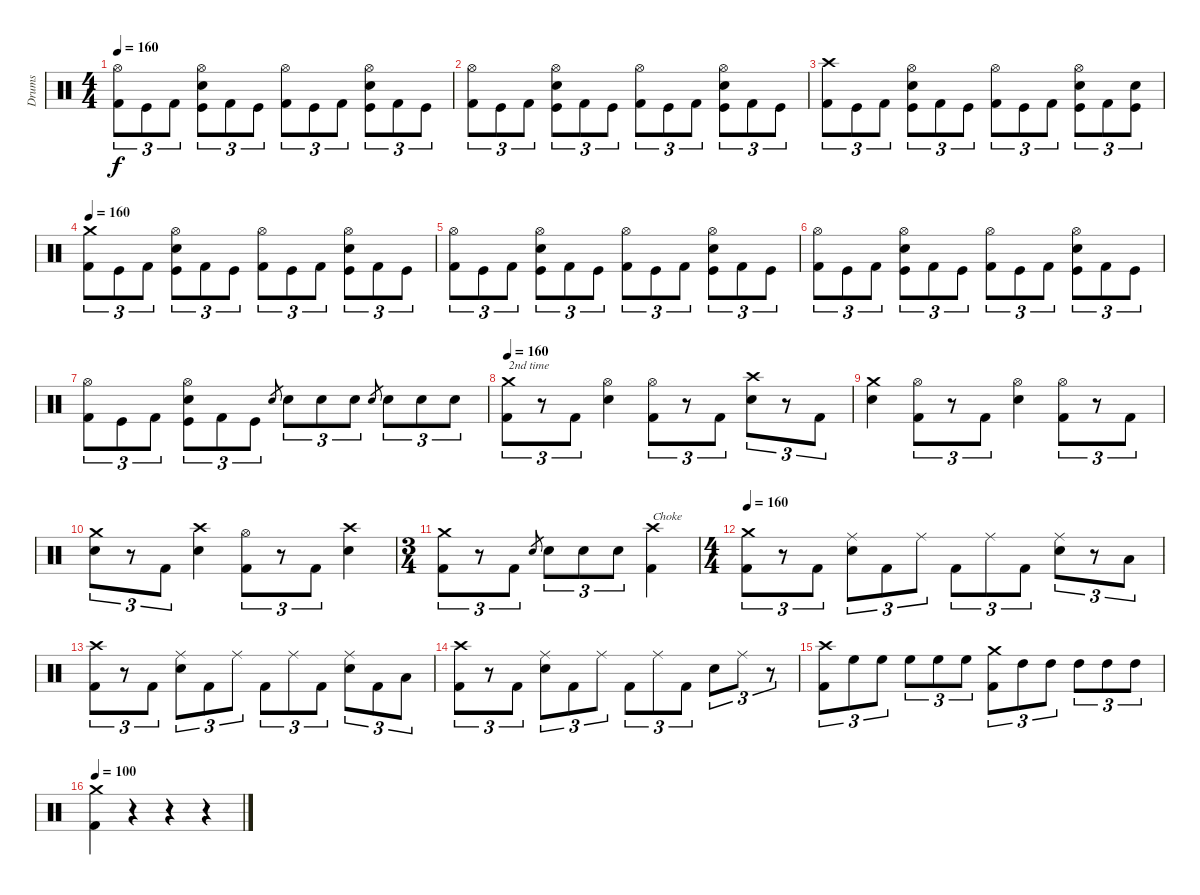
\track ("Drums" "Drums") {instrument percussion}
\staff {score}
\articulation defaults
\ts (4 4)
\tempo 160
\clef neutral
\ks c
("Hi-Hat (open)" "Kick (hit) 2").8{tu (3 2) dy f} "Kick (hit)".8{tu (3 2)} "Kick (hit) 2".8{tu (3 2)} ("Hi-Hat (open)" "Electric Snare (hit)" "Kick (hit)").8{tu (3 2)} "Kick (hit) 2".8{tu (3 2)} "Kick (hit)".8{tu (3 2)} ("Hi-Hat (open)" "Kick (hit) 2").8{tu (3 2)} "Kick (hit)".8{tu (3 2)} "Kick (hit) 2".8{tu (3 2)} ("Hi-Hat (open)" "Electric Snare (hit)" "Kick (hit)").8{tu (3 2)} "Kick (hit) 2".8{tu (3 2)} "Kick (hit)".8{tu (3 2)} |
("Hi-Hat (open)" "Kick (hit) 2").8{tu (3 2)} "Kick (hit)".8{tu (3 2)} "Kick (hit) 2".8{tu (3 2)} ("Hi-Hat (open)" "Electric Snare (hit)" "Kick (hit)").8{tu (3 2)} "Kick (hit) 2".8{tu (3 2)} "Kick (hit)".8{tu (3 2)} ("Hi-Hat (open)" "Kick (hit) 2").8{tu (3 2)} "Kick (hit)".8{tu (3 2)} "Kick (hit) 2".8{tu (3 2)} ("Hi-Hat (open)" "Electric Snare (hit)" "Kick (hit)").8{tu (3 2)} "Kick (hit) 2".8{tu (3 2)} "Kick (hit)".8{tu (3 2)} |
("Crash high (hit)" "Kick (hit) 2").8{tu (3 2)} "Kick (hit)".8{tu (3 2)} "Kick (hit) 2".8{tu (3 2)} ("Hi-Hat (open)" "Electric Snare (hit)" "Kick (hit)").8{tu (3 2)} "Kick (hit) 2".8{tu (3 2)} "Kick (hit)".8{tu (3 2)} ("Hi-Hat (open)" "Kick (hit) 2").8{tu (3 2)} "Kick (hit)".8{tu (3 2)} "Kick (hit) 2".8{tu (3 2)} ("Hi-Hat (open)" "Electric Snare (hit)" "Kick (hit)").8{tu (3 2)} "Kick (hit) 2".8{tu (3 2)} ("Electric Snare (hit)" "Kick (hit)").8{tu (3 2)} |
\tempo 160
("Crash medium (hit)" "Kick (hit) 2").8{tu (3 2)} "Kick (hit)".8{tu (3 2)} "Kick (hit) 2".8{tu (3 2)} ("Hi-Hat (open)" "Electric Snare (hit)" "Kick (hit)").8{tu (3 2)} "Kick (hit) 2".8{tu (3 2)} "Kick (hit)".8{tu (3 2)} ("Hi-Hat (open)" "Kick (hit) 2").8{tu (3 2)} "Kick (hit)".8{tu (3 2)} "Kick (hit) 2".8{tu (3 2)} ("Hi-Hat (open)" "Electric Snare (hit)" "Kick (hit)").8{tu (3 2)} "Kick (hit) 2".8{tu (3 2)} "Kick (hit)".8{tu (3 2)} |
("Hi-Hat (open)" "Kick (hit) 2").8{tu (3 2)} "Kick (hit)".8{tu (3 2)} "Kick (hit) 2".8{tu (3 2)} ("Hi-Hat (open)" "Electric Snare (hit)" "Kick (hit)").8{tu (3 2)} "Kick (hit) 2".8{tu (3 2)} "Kick (hit)".8{tu (3 2)} ("Hi-Hat (open)" "Kick (hit) 2").8{tu (3 2)} "Kick (hit)".8{tu (3 2)} "Kick (hit) 2".8{tu (3 2)} ("Hi-Hat (open)" "Electric Snare (hit)" "Kick (hit)").8{tu (3 2)} "Kick (hit) 2".8{tu (3 2)} "Kick (hit)".8{tu (3 2)} |
("Hi-Hat (open)" "Kick (hit) 2").8{tu (3 2)} "Kick (hit)".8{tu (3 2)} "Kick (hit) 2".8{tu (3 2)} ("Hi-Hat (open)" "Electric Snare (hit)" "Kick (hit)").8{tu (3 2)} "Kick (hit) 2".8{tu (3 2)} "Kick (hit)".8{tu (3 2)} ("Hi-Hat (open)" "Kick (hit) 2").8{tu (3 2)} "Kick (hit)".8{tu (3 2)} "Kick (hit) 2".8{tu (3 2)} ("Hi-Hat (open)" "Electric Snare (hit)" "Kick (hit)").8{tu (3 2)} "Kick (hit) 2".8{tu (3 2)} "Kick (hit)".8{tu (3 2)} |
("Hi-Hat (open)" "Kick (hit) 2").8{tu (3 2)} "Kick (hit)".8{tu (3 2)} "Kick (hit) 2".8{tu (3 2)} ("Hi-Hat (open)" "Electric Snare (hit)" "Kick (hit)").8{tu (3 2)} "Kick (hit) 2".8{tu (3 2)} "Kick (hit)".8{tu (3 2)} "Electric Snare (hit)".8{gr} "Electric Snare (hit)".8{tu (3 2)} "Electric Snare (hit)".8{tu (3 2)} "Electric Snare (hit)".8{tu (3 2)} "Electric Snare (hit)".8{gr} "Electric Snare (hit)".8{tu (3 2)} "Electric Snare (hit)".8{tu (3 2)} "Electric Snare (hit)".8{tu (3 2)} |
\tempo 160
("Crash medium (hit)" "Kick (hit) 2").8{tu (3 2) txt "2nd time"} r.8{tu (3 2)} "Kick (hit) 2".8{tu (3 2)} ("Hi-Hat (open)" "Electric Snare (hit)").4 ("Hi-Hat (open)" "Kick (hit) 2").8{tu (3 2)} r.8{tu (3 2)} "Kick (hit) 2".8{tu (3 2)} ("Crash high (hit)" "Electric Snare (hit)").8{tu (3 2)} r.8{tu (3 2)} "Kick (hit) 2".8{tu (3 2)} |
("Crash medium (hit)" "Electric Snare (hit)").4 ("Hi-Hat (open)" "Kick (hit) 2").8{tu (3 2)} r.8{tu (3 2)} "Kick (hit) 2".8{tu (3 2)} ("Hi-Hat (open)" "Electric Snare (hit)").4 ("Hi-Hat (open)" "Kick (hit) 2").8{tu (3 2)} r.8{tu (3 2)} "Kick (hit) 2".8{tu (3 2)} |
("Crash medium (hit)" "Electric Snare (hit)").8{tu (3 2)} r.8{tu (3 2)} "Kick (hit) 2".8{tu (3 2)} ("Crash high (hit)" "Electric Snare (hit)").4 ("Hi-Hat (open)" "Kick (hit) 2").8{tu (3 2)} r.8{tu (3 2)} "Kick (hit) 2".8{tu (3 2)} ("Crash high (hit)" "Electric Snare (hit)").4 |
\ts (3 4)
("Crash medium (hit)" "Kick (hit) 2").8{tu (3 2)} r.8{tu (3 2)} "Kick (hit) 2".8{tu (3 2)} "Electric Snare (hit)".8{gr} "Electric Snare (hit)".8{tu (3 2)} "Electric Snare (hit)".8{tu (3 2)} "Electric Snare (hit)".8{tu (3 2)} ("Crash high (hit)" "Kick (hit) 2").4{txt "Choke"} |
\ts (4 4)
\tempo 160
("Crash medium (hit)" "Kick (hit) 2").8{tu (3 2)} r.8{tu (3 2)} "Kick (hit) 2".8{tu (3 2)} ("Ride (middle)" "Electric Snare (hit)").8{tu (3 2)} "Kick (hit) 2".8{tu (3 2)} "Ride (middle)".8{tu (3 2)} "Kick (hit) 2".8{tu (3 2)} "Ride (middle)".8{tu (3 2)} "Kick (hit) 2".8{tu (3 2)} ("Ride (middle)" "Electric Snare (hit)").8{tu (3 2)} r.8{tu (3 2)} "Low Tom (hit)".8{tu (3 2)} |
("Crash high (hit)" "Kick (hit) 2").8{tu (3 2)} r.8{tu (3 2)} "Kick (hit) 2".8{tu (3 2)} ("Ride (middle)" "Electric Snare (hit)").8{tu (3 2)} "Kick (hit) 2".8{tu (3 2)} "Ride (middle)".8{tu (3 2)} "Kick (hit) 2".8{tu (3 2)} "Ride (middle)".8{tu (3 2)} "Kick (hit) 2".8{tu (3 2)} ("Ride (middle)" "Electric Snare (hit)").8{tu (3 2)} "Kick (hit) 2".8{tu (3 2)} "Low Tom (hit)".8{tu (3 2)} |
("Crash high (hit)" "Kick (hit) 2").8{tu (3 2)} r.8{tu (3 2)} "Kick (hit) 2".8{tu (3 2)} ("Ride (middle)" "Electric Snare (hit)").8{tu (3 2)} "Kick (hit) 2".8{tu (3 2)} "Ride (middle)".8{tu (3 2)} "Kick (hit) 2".8{tu (3 2)} "Ride (middle)".8{tu (3 2)} "Kick (hit) 2".8{tu (3 2)} "Electric Snare (hit)".8{tu (3 2)} "Ride (middle)".8{tu (3 2)} r.8{tu (3 2)} |
("Crash high (hit)" "Kick (hit) 2").8{tu (3 2)} "High Floor Tom (hit)".8{tu (3 2)} "High Floor Tom (hit)".8{tu (3 2)} "High Floor Tom (hit)".8{tu (3 2)} "High Floor Tom (hit)".8{tu (3 2)} "High Floor Tom (hit)".8{tu (3 2)} ("Crash medium (hit)" "Kick (hit) 2").8{tu (3 2)} "High Tom (hit)".8{tu (3 2)} "High Tom (hit)".8{tu (3 2)} "High Tom (hit)".8{tu (3 2)} "High Tom (hit)".8{tu (3 2)} "High Tom (hit)".8{tu (3 2)} |
\tempo 100
("Crash medium (hit)" "Kick (hit) 2").4 r.4 r.4 r.4
